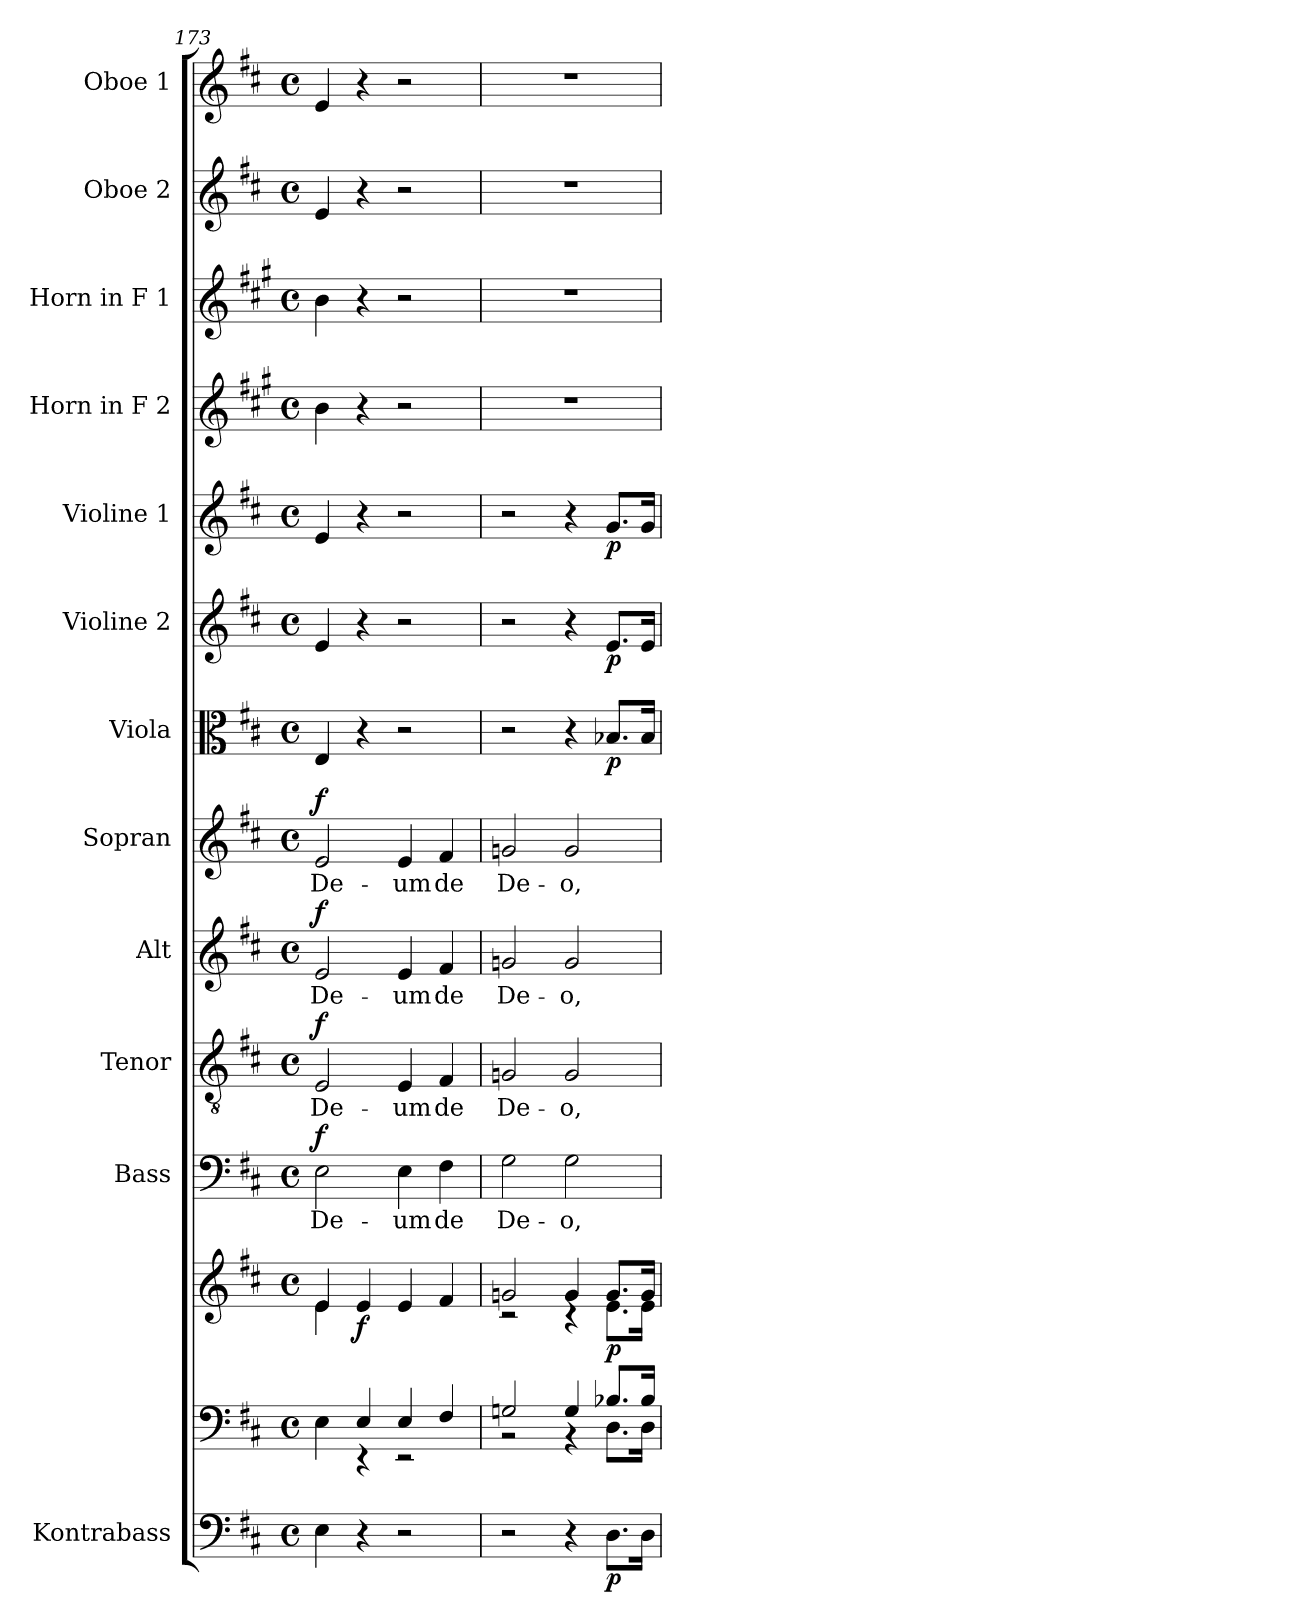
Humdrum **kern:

**kern	**dynam	**kern	**kern	**dynam	**kern	**text	**dynam	**kern	**text	**dynam	**kern	**text	**dynam	**kern	**text	**dynam	**kern	**dynam	**kern	**dynam	**kern	**dynam	**kern	**kern	**kern	**kern
*part13	*part13	*part12	*part12	*part12	*part11	*part11	*part11	*part10	*part10	*part10	*part9	*part9	*part9	*part8	*part8	*part8	*part7	*part7	*part6	*part6	*part5	*part5	*part4	*part3	*part2	*part1
*staff14	*staff14	*staff13	*staff12	*staff12/13	*staff11	*staff11	*staff11	*staff10	*staff10	*staff10	*staff9	*staff9	*staff9	*staff8	*staff8	*staff8	*staff7	*staff7	*staff6	*staff6	*staff5	*staff5	*staff4	*staff3	*staff2	*staff1
*I"Kontrabass	*	*	*	*	*I"Bass	*	*	*I"Tenor	*	*	*I"Alt	*	*	*I"Sopran	*	*	*I"Viola	*	*I"Violine 2	*	*I"Violine 1	*	*I"Horn in F 2	*I"Horn in F 1	*I"Oboe 2	*I"Oboe 1
*I'Kb.	*	*	*	*	*I'B.	*	*	*I'T.	*	*	*I'A.	*	*	*I'S.	*	*	*I'Vla.	*	*I'Vl. 2	*	*I'Vl. 1	*	*	*	*I'Ob. 2	*I'Ob. 1
*clefF4	*	*clefF4	*clefG2	*	*clefF4	*	*	*clefGv2	*	*	*clefG2	*	*	*clefG2	*	*	*clefC3	*	*clefG2	*	*clefG2	*	*clefG2	*clefG2	*clefG2	*clefG2
*ITrd7c12	*	*	*	*	*	*	*	*	*	*	*	*	*	*	*	*	*	*	*	*	*	*	*ITrd4c7	*ITrd4c7	*	*
*k[f#c#]	*	*k[f#c#]	*k[f#c#]	*	*k[f#c#]	*	*	*k[f#c#]	*	*	*k[f#c#]	*	*	*k[f#c#]	*	*	*k[f#c#]	*	*k[f#c#]	*	*k[f#c#]	*	*k[f#c#]	*k[f#c#]	*k[f#c#]	*k[f#c#]
*D:	*	*D:	*D:	*	*D:	*	*	*D:	*	*	*D:	*	*	*D:	*	*	*D:	*	*D:	*	*D:	*	*D:	*D:	*D:	*D:
*M4/4	*	*M4/4	*M4/4	*	*M4/4	*	*	*M4/4	*	*	*M4/4	*	*	*M4/4	*	*	*M4/4	*	*M4/4	*	*M4/4	*	*M4/4	*M4/4	*M4/4	*M4/4
*met(c)	*	*met(c)	*met(c)	*	*met(c)	*	*	*met(c)	*	*	*met(c)	*	*	*met(c)	*	*	*met(c)	*	*met(c)	*	*met(c)	*	*met(c)	*met(c)	*met(c)	*met(c)
=173	=173	=173	=173	=173	=173	=173	=173	=173	=173	=173	=173	=173	=173	=173	=173	=173	=173	=173	=173	=173	=173	=173	=173	=173	=173	=173
*	*	*^	*^	*	*	*	*	*	*	*	*	*	*	*	*	*	*	*	*	*	*	*	*	*	*	*
!	!	!	!	!	!	!	!	!LO:LY:b	!LO:DY:a	!	!LO:LY:b	!LO:DY:a	!	!LO:LY:b	!LO:DY:a	!	!LO:LY:b	!LO:DY:a	!	!	!	!	!	!	!	!	!	!
4EE\	.	4ryy	4E\	4e/	4e\	.	2E\	De-	f	2E/	De-	f	2e/	De-	f	2e/	De-	f	4E/	.	4e/	.	4e/	.	4e\	4e\	4e/	4e/
!	!	!	!	!	!	!LO:DY:b	!	!	!	!	!	!	!	!	!	!	!	!	!	!	!	!	!	!	!	!	!	!
4r	.	4E!/	4rEE	4e!/	4ryy	f	.	.	.	.	.	.	.	.	.	.	.	.	4r	.	4r	.	4r	.	4r	4r	4r	4r
!	!	!	!	!	!	!	!	!LO:LY:b	!	!	!LO:LY:b	!	!	!LO:LY:b	!	!	!LO:LY:b	!	!	!	!	!	!	!	!	!	!	!
2r	.	4E!/	2rEE	4e!/	2ryy	.	4E\	-um	.	4E/	-um	.	4e/	-um	.	4e/	-um	.	2r	.	2r	.	2r	.	2r	2r	2r	2r
!	!	!	!	!	!	!	!	!LO:LY:b	!	!	!LO:LY:b	!	!	!LO:LY:b	!	!	!LO:LY:b	!	!	!	!	!	!	!	!	!	!	!
.	.	4F#!/	.	4f#!/	.	.	4F#\	de	.	4F#/	de	.	4f#/	de	.	4f#/	de	.	.	.	.	.	.	.	.	.	.	.
!!LO:PB:g=z
=174	=174	=174	=174	=174	=174	=174	=174	=174	=174	=174	=174	=174	=174	=174	=174	=174	=174	=174	=174	=174	=174	=174	=174	=174	=174	=174	=174	=174
!	!	!	!	!	!	!	!	!LO:LY:b	!	!	!LO:LY:b	!	!	!LO:LY:b	!	!	!LO:LY:b	!	!	!	!	!	!	!	!	!	!	!
2r	.	2Gn!/	2rBB	2gn!/	2rc	.	2G\	De-	.	2Gn/	De-	.	2gn/	De-	.	2gn/	De-	.	2r	.	2r	.	2r	.	1r	1r	1r	1r
!	!	!	!	!	!	!	!	!LO:LY:b	!	!	!LO:LY:b	!	!	!LO:LY:b	!	!	!LO:LY:b	!	!	!	!	!	!	!	!	!	!	!
4r	.	4G!/	4rBB	4g!/	4rc	.	2G\	-o,	.	2G/	-o,	.	2g/	-o,	.	2g/	-o,	.	4r	.	4r	.	4r	.	.	.	.	.
!	!LO:DY:b	!	!	!	!	!LO:DY:b	!	!	!	!	!	!	!	!	!	!	!	!	!	!LO:DY:b	!	!LO:DY:b	!	!LO:DY:b	!	!	!	!
8.DD\L	p	8.B-X/L	8.D\L	8.g/L	8.e\L	p	.	.	.	.	.	.	.	.	.	.	.	.	8.B-X/L	p	8.e/L	p	8.g/L	p	.	.	.	.
16DD\Jk	.	16B-/Jk	16D\Jk	16g/Jk	16e\Jk	.	.	.	.	.	.	.	.	.	.	.	.	.	16B-/Jk	.	16e/Jk	.	16g/Jk	.	.	.	.	.
*	*	*v	*v	*	*	*	*	*	*	*	*	*	*	*	*	*	*	*	*	*	*	*	*	*	*	*	*	*
*	*	*	*v	*v	*	*	*	*	*	*	*	*	*	*	*	*	*	*	*	*	*	*	*	*	*	*	*
=	=	=	=	=	=	=	=	=	=	=	=	=	=	=	=	=	=	=	=	=	=	=	=	=	=	=
*-	*-	*-	*-	*-	*-	*-	*-	*-	*-	*-	*-	*-	*-	*-	*-	*-	*-	*-	*-	*-	*-	*-	*-	*-	*-	*-
